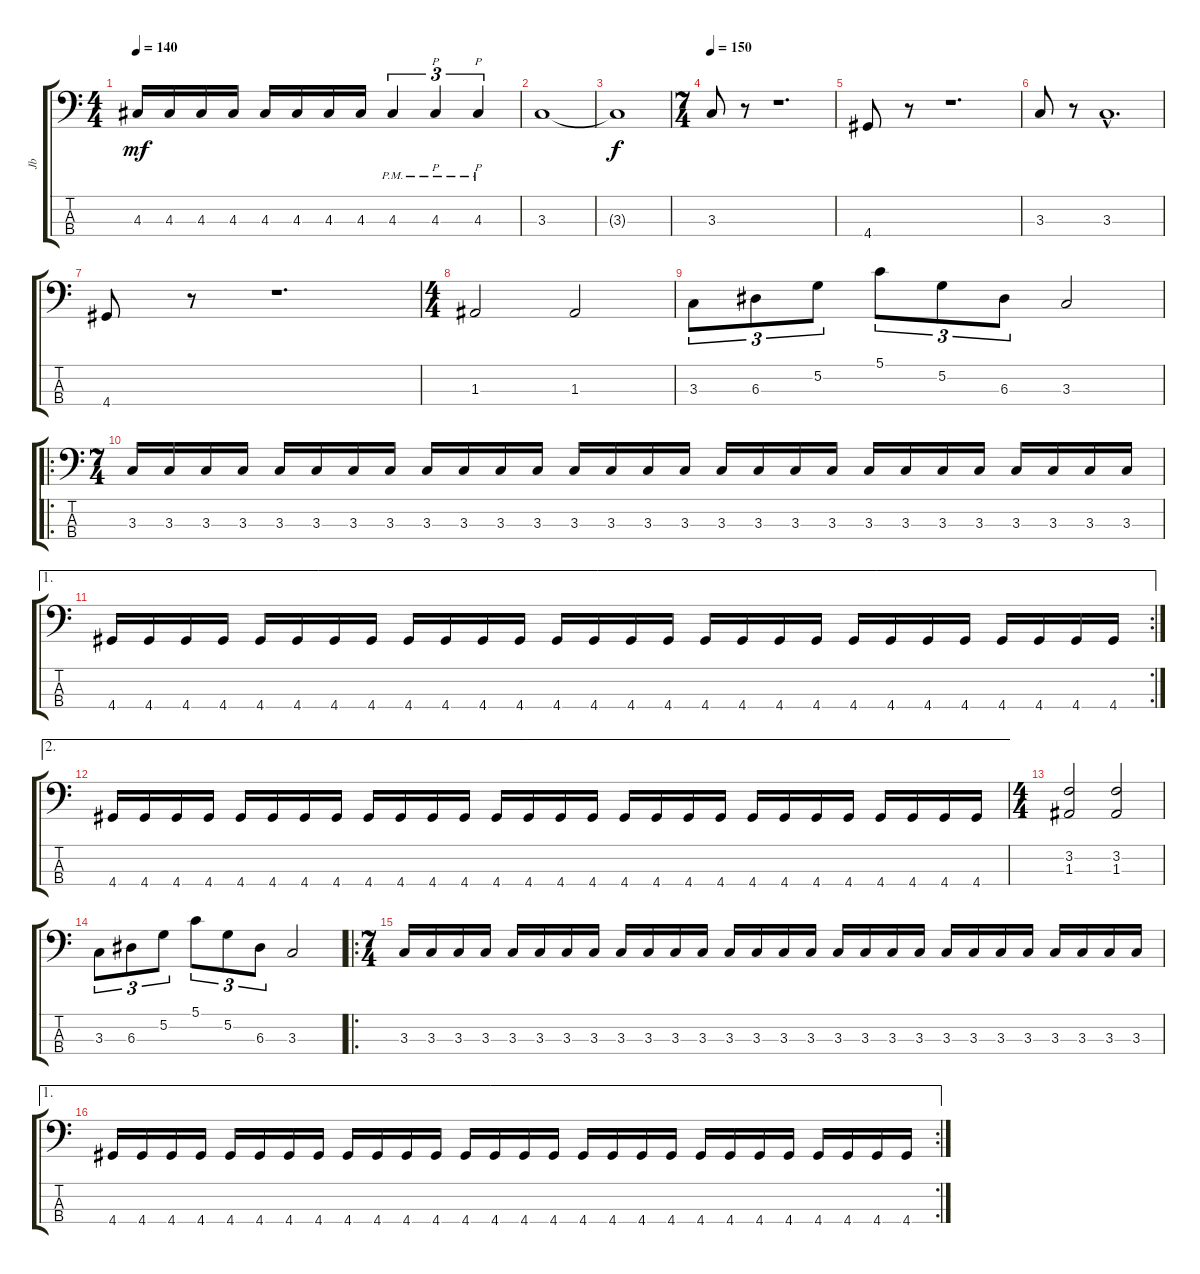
\track ("Jb" "Jb") {instrument electricbassfinger}
\staff {score tabs}
\tuning (G2 D2 A1 E1) {hide}
\ts (4 4)
\tempo 140
\clef f4
\ks c
4.3.16{dy mf} 4.3.16 4.3.16 4.3.16 4.3.16 4.3.16 4.3.16 4.3.16 4.3{pm}.4{tu (3 2)} 4.3{pm}.4{p tu (3 2)} 4.3{pm}.4{p tu (3 2)} |
3.3.1 |
3.3{t}.1{dy f} |
\ts (7 4)
\tempo 150
3.3.8 r.8 r.1{d} |
4.4.8 r.8 r.1{d} |
3.3.8 r.8 3.3{hac}.1{d} |
4.4.8 r.8 r.1{d} |
\ts (4 4)
1.3.2 1.3.2 |
3.3.8{tu (3 2)} 6.3.8{tu (3 2)} 5.2.8{tu (3 2)} 5.1.8{tu (3 2)} 5.2.8{tu (3 2)} 6.3.8{tu (3 2)} 3.3.2 |
\ro
\ts (7 4)
3.3.16 3.3.16 3.3.16 3.3.16 3.3.16 3.3.16 3.3.16 3.3.16 3.3.16 3.3.16 3.3.16 3.3.16 3.3.16 3.3.16 3.3.16 3.3.16 3.3.16 3.3.16 3.3.16 3.3.16 3.3.16 3.3.16 3.3.16 3.3.16 3.3.16 3.3.16 3.3.16 3.3.16 |
\ae 1
\rc 2
4.4.16 4.4.16 4.4.16 4.4.16 4.4.16 4.4.16 4.4.16 4.4.16 4.4.16 4.4.16 4.4.16 4.4.16 4.4.16 4.4.16 4.4.16 4.4.16 4.4.16 4.4.16 4.4.16 4.4.16 4.4.16 4.4.16 4.4.16 4.4.16 4.4.16 4.4.16 4.4.16 4.4.16 |
\ae 2
4.4.16 4.4.16 4.4.16 4.4.16 4.4.16 4.4.16 4.4.16 4.4.16 4.4.16 4.4.16 4.4.16 4.4.16 4.4.16 4.4.16 4.4.16 4.4.16 4.4.16 4.4.16 4.4.16 4.4.16 4.4.16 4.4.16 4.4.16 4.4.16 4.4.16 4.4.16 4.4.16 4.4.16 |
\ts (4 4)
(3.2 1.3).2 (3.2 1.3).2 |
3.3.8{tu (3 2)} 6.3.8{tu (3 2)} 5.2.8{tu (3 2)} 5.1.8{tu (3 2)} 5.2.8{tu (3 2)} 6.3.8{tu (3 2)} 3.3.2 |
\ro
\ts (7 4)
3.3.16 3.3.16 3.3.16 3.3.16 3.3.16 3.3.16 3.3.16 3.3.16 3.3.16 3.3.16 3.3.16 3.3.16 3.3.16 3.3.16 3.3.16 3.3.16 3.3.16 3.3.16 3.3.16 3.3.16 3.3.16 3.3.16 3.3.16 3.3.16 3.3.16 3.3.16 3.3.16 3.3.16 |
\ae 1
\rc 2
4.4.16 4.4.16 4.4.16 4.4.16 4.4.16 4.4.16 4.4.16 4.4.16 4.4.16 4.4.16 4.4.16 4.4.16 4.4.16 4.4.16 4.4.16 4.4.16 4.4.16 4.4.16 4.4.16 4.4.16 4.4.16 4.4.16 4.4.16 4.4.16 4.4.16 4.4.16 4.4.16 4.4.16
